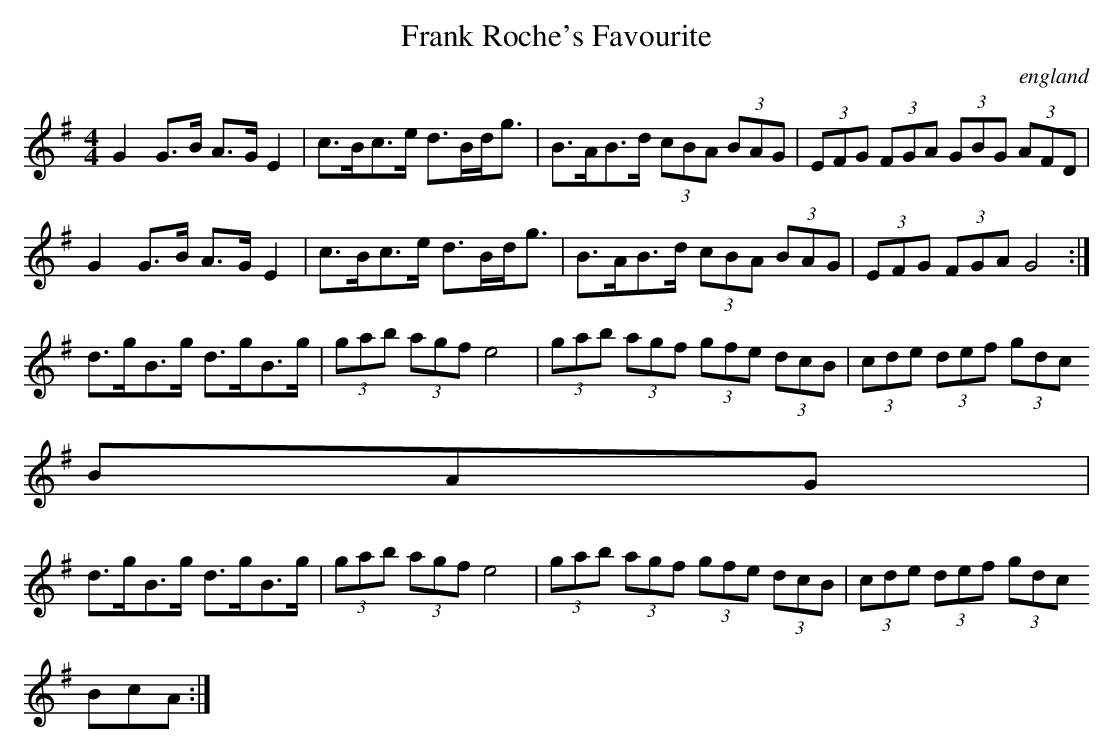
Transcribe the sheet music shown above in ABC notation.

X:1
T:Frank Roche's Favourite
O:england
M:4/4
L:1/8
K:G
G2G>B A>GE2|c>Bc>e d>Bd<g|B>AB>d (3cBA (3BAG|(3EFG (3FGA (3GBG (3AFD|
G2G>B A>GE2|c>Bc>e d>Bd<g|B>AB>d (3cBA (3BAG|(3EFG (3FGA G4:|
d>gB>g d>gB>g|(3gab (3agf e4|(3gab (3agf (3gfe (3dcB|(3cde (3def (3gdc (
3BAG|
d>gB>g d>gB>g|(3gab (3agf e4|(3gab (3agf (3gfe (3dcB|(3cde (3def (3gdc (
3BcA:|
